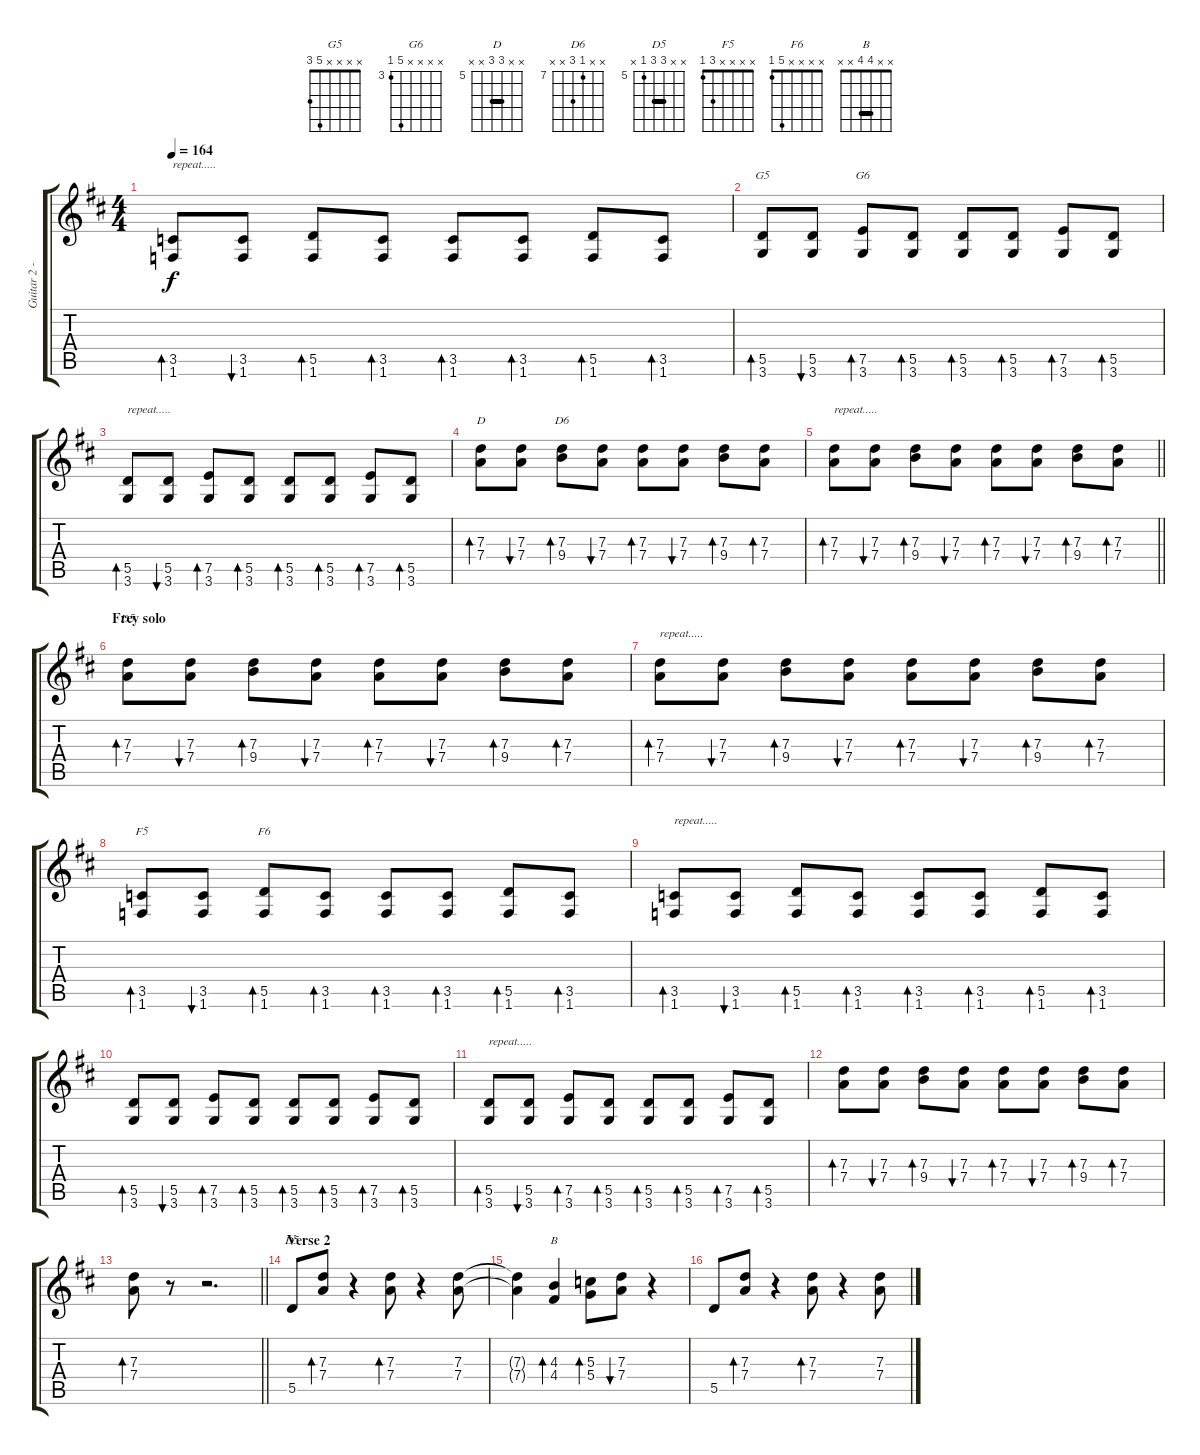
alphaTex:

\track ("Guitar 2 - Felder" "Guitar 2 -") {instrument distortionguitar}
\staff {score tabs}
\tuning (E4 B3 G3 D3 A2 E2) {hide}
\chord ("G5" x x x x 5 3)
\chord ("G6" x x x x 7 3) {firstfret 3}
\chord ("D" x x 7 7 x x) {firstfret 5 barre 7}
\chord ("D6" x x 7 9 x x) {firstfret 7}
\chord ("D5" x x 7 7 x x) {firstfret 5 barre 7}
\chord ("F5" x x x x 3 1)
\chord ("F6" x x x x 5 1)
\chord ("D5" x x 7 7 5 x) {firstfret 5 barre 7}
\chord ("B" x x 4 4 x x) {barre 4}
\ts (4 4)
\tempo 164
\clef g2
\ks d
(3.5 1.6).8{bd 30 txt "repeat....." dy f} (3.5 1.6).8{bu 30} (5.5 1.6).8{bd 30} (3.5 1.6).8{bd 30} (3.5 1.6).8{bd 30} (3.5 1.6).8{bd 30} (5.5 1.6).8{bd 30} (3.5 1.6).8{bd 30} |
(5.5 3.6).8{bd 30 ch "G5"} (5.5 3.6).8{bu 30} (7.5 3.6).8{bd 30 ch "G6"} (5.5 3.6).8{bd 30} (5.5 3.6).8{bd 30} (5.5 3.6).8{bd 30} (7.5 3.6).8{bd 30} (5.5 3.6).8{bd 30} |
(5.5 3.6).8{bd 30 txt "repeat....."} (5.5 3.6).8{bu 30} (7.5 3.6).8{bd 30} (5.5 3.6).8{bd 30} (5.5 3.6).8{bd 30} (5.5 3.6).8{bd 30} (7.5 3.6).8{bd 30} (5.5 3.6).8{bd 30} |
(7.3 7.4).8{bd 30 ch "D" volume 7} (7.3 7.4).8{bu 30} (7.3 9.4).8{bd 30 ch "D6"} (7.3 7.4).8{bu 30} (7.3 7.4).8{bd 30} (7.3 7.4).8{bu 30} (7.3 9.4).8{bd 30} (7.3 7.4).8{bd 30} |
\barLineRight lightlight
(7.3 7.4).8{bd 30 txt "repeat....."} (7.3 7.4).8{bu 30} (7.3 9.4).8{bd 30} (7.3 7.4).8{bu 30} (7.3 7.4).8{bd 30} (7.3 7.4).8{bu 30} (7.3 9.4).8{bd 30} (7.3 7.4).8{bd 30} |
\section ("" "Frey solo")
(7.3 7.4).8{bd 30 ch "D5" volume 7} (7.3 7.4).8{bu 30} (7.3 9.4).8{bd 30} (7.3 7.4).8{bu 30} (7.3 7.4).8{bd 30} (7.3 7.4).8{bu 30} (7.3 9.4).8{bd 30} (7.3 7.4).8{bd 30} |
(7.3 7.4).8{bd 30 txt "repeat....."} (7.3 7.4).8{bu 30} (7.3 9.4).8{bd 30} (7.3 7.4).8{bu 30} (7.3 7.4).8{bd 30} (7.3 7.4).8{bu 30} (7.3 9.4).8{bd 30} (7.3 7.4).8{bd 30} |
(3.5 1.6).8{bd 30 ch "F5"} (3.5 1.6).8{bu 30} (5.5 1.6).8{bd 30 ch "F6"} (3.5 1.6).8{bd 30} (3.5 1.6).8{bd 30} (3.5 1.6).8{bd 30} (5.5 1.6).8{bd 30} (3.5 1.6).8{bd 30} |
(3.5 1.6).8{bd 30 txt "repeat....."} (3.5 1.6).8{bu 30} (5.5 1.6).8{bd 30} (3.5 1.6).8{bd 30} (3.5 1.6).8{bd 30} (3.5 1.6).8{bd 30} (5.5 1.6).8{bd 30} (3.5 1.6).8{bd 30} |
(5.5 3.6).8{bd 30} (5.5 3.6).8{bu 30} (7.5 3.6).8{bd 30} (5.5 3.6).8{bd 30} (5.5 3.6).8{bd 30} (5.5 3.6).8{bd 30} (7.5 3.6).8{bd 30} (5.5 3.6).8{bd 30} |
(5.5 3.6).8{bd 30 txt "repeat....."} (5.5 3.6).8{bu 30} (7.5 3.6).8{bd 30} (5.5 3.6).8{bd 30} (5.5 3.6).8{bd 30} (5.5 3.6).8{bd 30} (7.5 3.6).8{bd 30} (5.5 3.6).8{bd 30} |
(7.3 7.4).8{bd 30 volume 7} (7.3 7.4).8{bu 30} (7.3 9.4).8{bd 30} (7.3 7.4).8{bu 30} (7.3 7.4).8{bd 30} (7.3 7.4).8{bu 30} (7.3 9.4).8{bd 30} (7.3 7.4).8{bd 30} |
\barLineRight lightlight
(7.3 7.4).8{bd 30} r.8 r.2{d} |
\section ("" "Verse 2")
5.5.8{ch "D5"} (7.3 7.4).8{bd 30} r.4 (7.3 7.4).8{bd 30} r.4 (7.3 7.4).8 |
(7.3{t} 7.4{t}).4 (4.3 4.4).4{bd 30 ch "B"} (5.3 5.4).8{bd 30} (7.3 7.4).8{bu 30} r.4 |
5.5.8 (7.3 7.4).8{bd 30} r.4 (7.3 7.4).8{bd 30} r.4 (7.3 7.4).8
